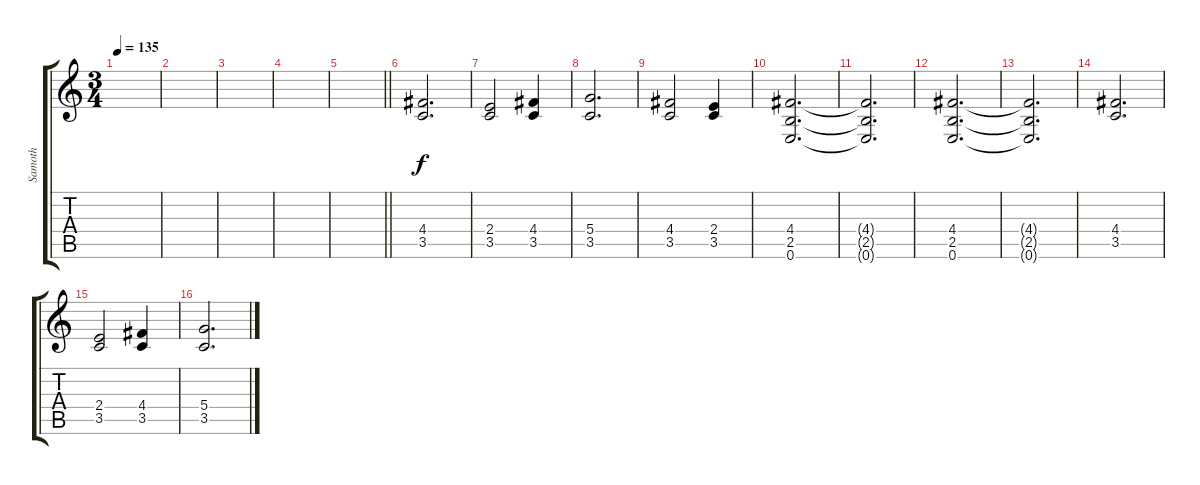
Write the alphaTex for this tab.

\track ("Samoth" "Samoth") {instrument distortionguitar}
\staff {score tabs}
\tuning (E4 B3 G3 D3 A2 E2) {hide}
\ts (3 4)
\tempo 135
\clef g2
\ks c
|
|
|
|
\barLineRight lightlight
|
(4.4 3.5).2{d} |
(2.4 3.5).2 (4.4 3.5).4 |
(5.4 3.5).2{d} |
(4.4 3.5).2 (2.4 3.5).4 |
(4.4 2.5 0.6).2{d} |
(4.4{t} 2.5{t} 0.6{t}).2{d} |
(4.4 2.5 0.6).2{d} |
(4.4{t} 2.5{t} 0.6{t}).2{d} |
(4.4 3.5).2{d} |
(2.4 3.5).2 (4.4 3.5).4 |
(5.4 3.5).2{d}
